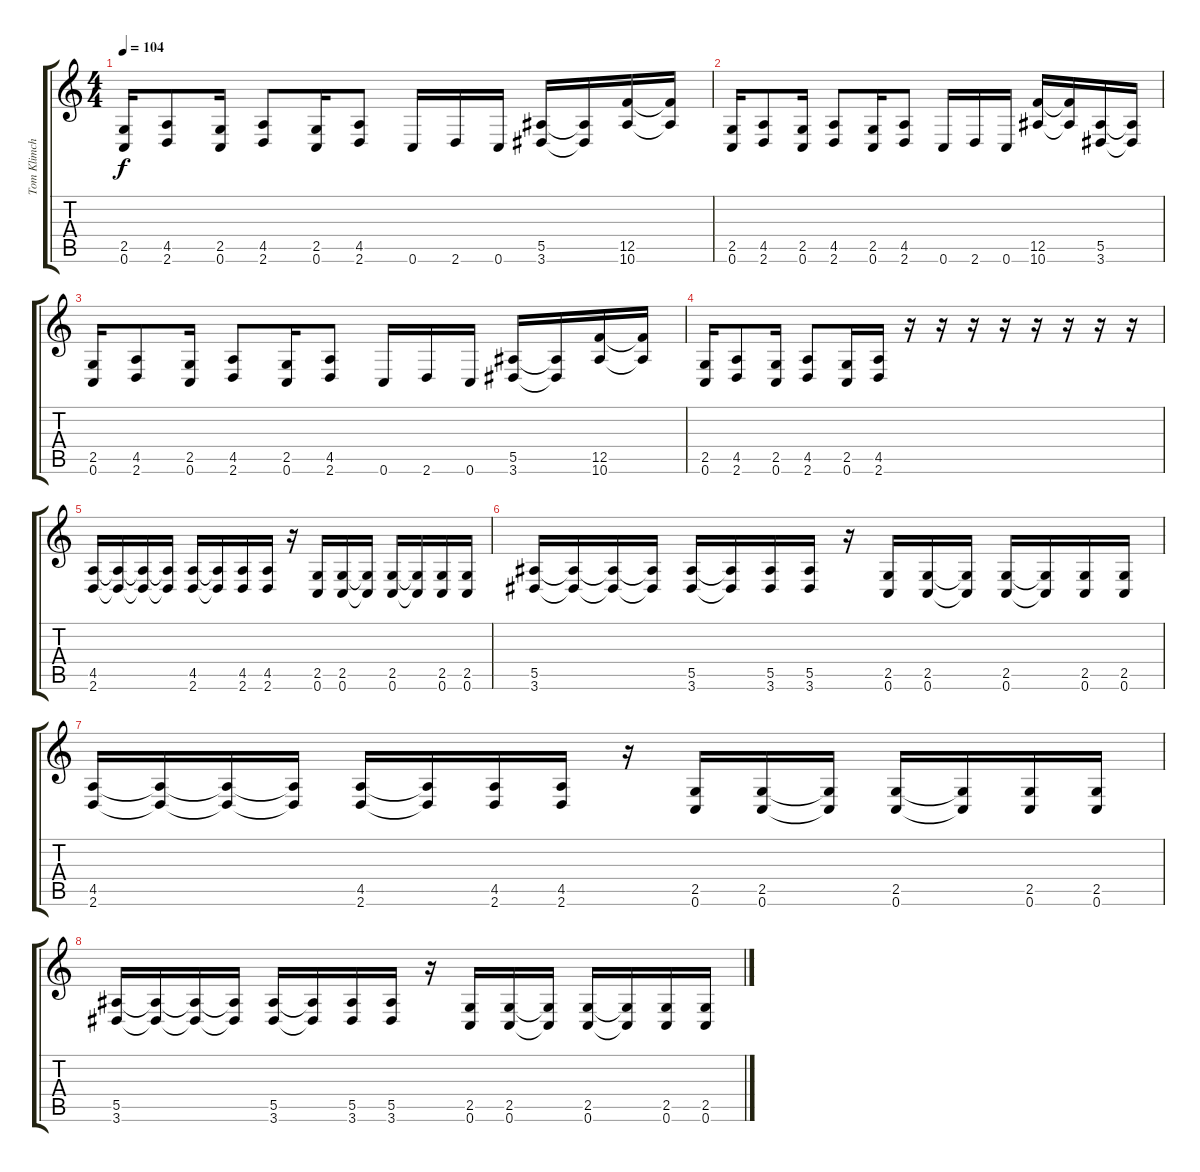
\track ("Tom Klimchuck" "Tom Klimch") {instrument distortionguitar}
\staff {score tabs}
\tuning (C4 G3 Eb3 Bb2 F2 C2) {hide}
\ts (4 4)
\tempo 104
\clef g2
\ks c
(2.5 0.6).16{dy f volume 11} (4.5 2.6).8 (2.5 0.6).16 (4.5 2.6).8 (2.5 0.6).16 (4.5 2.6).8 0.6.16 2.6.16 0.6.16 (5.5 3.6).16 (5.5{t} 3.6{t}).16 (12.5 10.6).16 (12.5{t} 10.6{t}).16 |
(2.5 0.6).16 (4.5 2.6).8 (2.5 0.6).16 (4.5 2.6).8 (2.5 0.6).16 (4.5 2.6).8 0.6.16 2.6.16 0.6.16 (12.5 10.6).16 (12.5{t} 10.6{t}).16 (5.5 3.6).16 (5.5{t} 3.6{t}).16 |
(2.5 0.6).16{volume 11} (4.5 2.6).8 (2.5 0.6).16 (4.5 2.6).8 (2.5 0.6).16 (4.5 2.6).8 0.6.16 2.6.16 0.6.16 (5.5 3.6).16 (5.5{t} 3.6{t}).16 (12.5 10.6).16 (12.5{t} 10.6{t}).16 |
(2.5 0.6).16 (4.5 2.6).8 (2.5 0.6).16 (4.5 2.6).8 (2.5 0.6).16 (4.5 2.6).16 r.16 r.16 r.16 r.16 r.16 r.16 r.16 r.16 |
(4.5 2.6).16 (4.5{t} 2.6{t}).16 (4.5{t} 2.6{t}).16 (4.5{t} 2.6{t}).16 (4.5 2.6).16 (4.5{t} 2.6{t}).16 (4.5 2.6).16 (4.5 2.6).16 r.16 (2.5 0.6).16 (2.5 0.6).16 (2.5{t} 0.6{t}).16 (2.5 0.6).16 (2.5{t} 0.6{t}).16 (2.5 0.6).16 (2.5 0.6).16 |
(5.5 3.6).16 (5.5{t} 3.6{t}).16 (5.5{t} 3.6{t}).16 (5.5{t} 3.6{t}).16 (5.5 3.6).16 (5.5{t} 3.6{t}).16 (5.5 3.6).16 (5.5 3.6).16 r.16 (2.5 0.6).16 (2.5 0.6).16 (2.5{t} 0.6{t}).16 (2.5 0.6).16 (2.5{t} 0.6{t}).16 (2.5 0.6).16 (2.5 0.6).16 |
(4.5 2.6).16 (4.5{t} 2.6{t}).16 (4.5{t} 2.6{t}).16 (4.5{t} 2.6{t}).16 (4.5 2.6).16 (4.5{t} 2.6{t}).16 (4.5 2.6).16 (4.5 2.6).16 r.16 (2.5 0.6).16 (2.5 0.6).16 (2.5{t} 0.6{t}).16 (2.5 0.6).16 (2.5{t} 0.6{t}).16 (2.5 0.6).16 (2.5 0.6).16 |
(5.5 3.6).16 (5.5{t} 3.6{t}).16 (5.5{t} 3.6{t}).16 (5.5{t} 3.6{t}).16 (5.5 3.6).16 (5.5{t} 3.6{t}).16 (5.5 3.6).16 (5.5 3.6).16 r.16 (2.5 0.6).16 (2.5 0.6).16 (2.5{t} 0.6{t}).16 (2.5 0.6).16 (2.5{t} 0.6{t}).16 (2.5 0.6).16 (2.5 0.6).16
